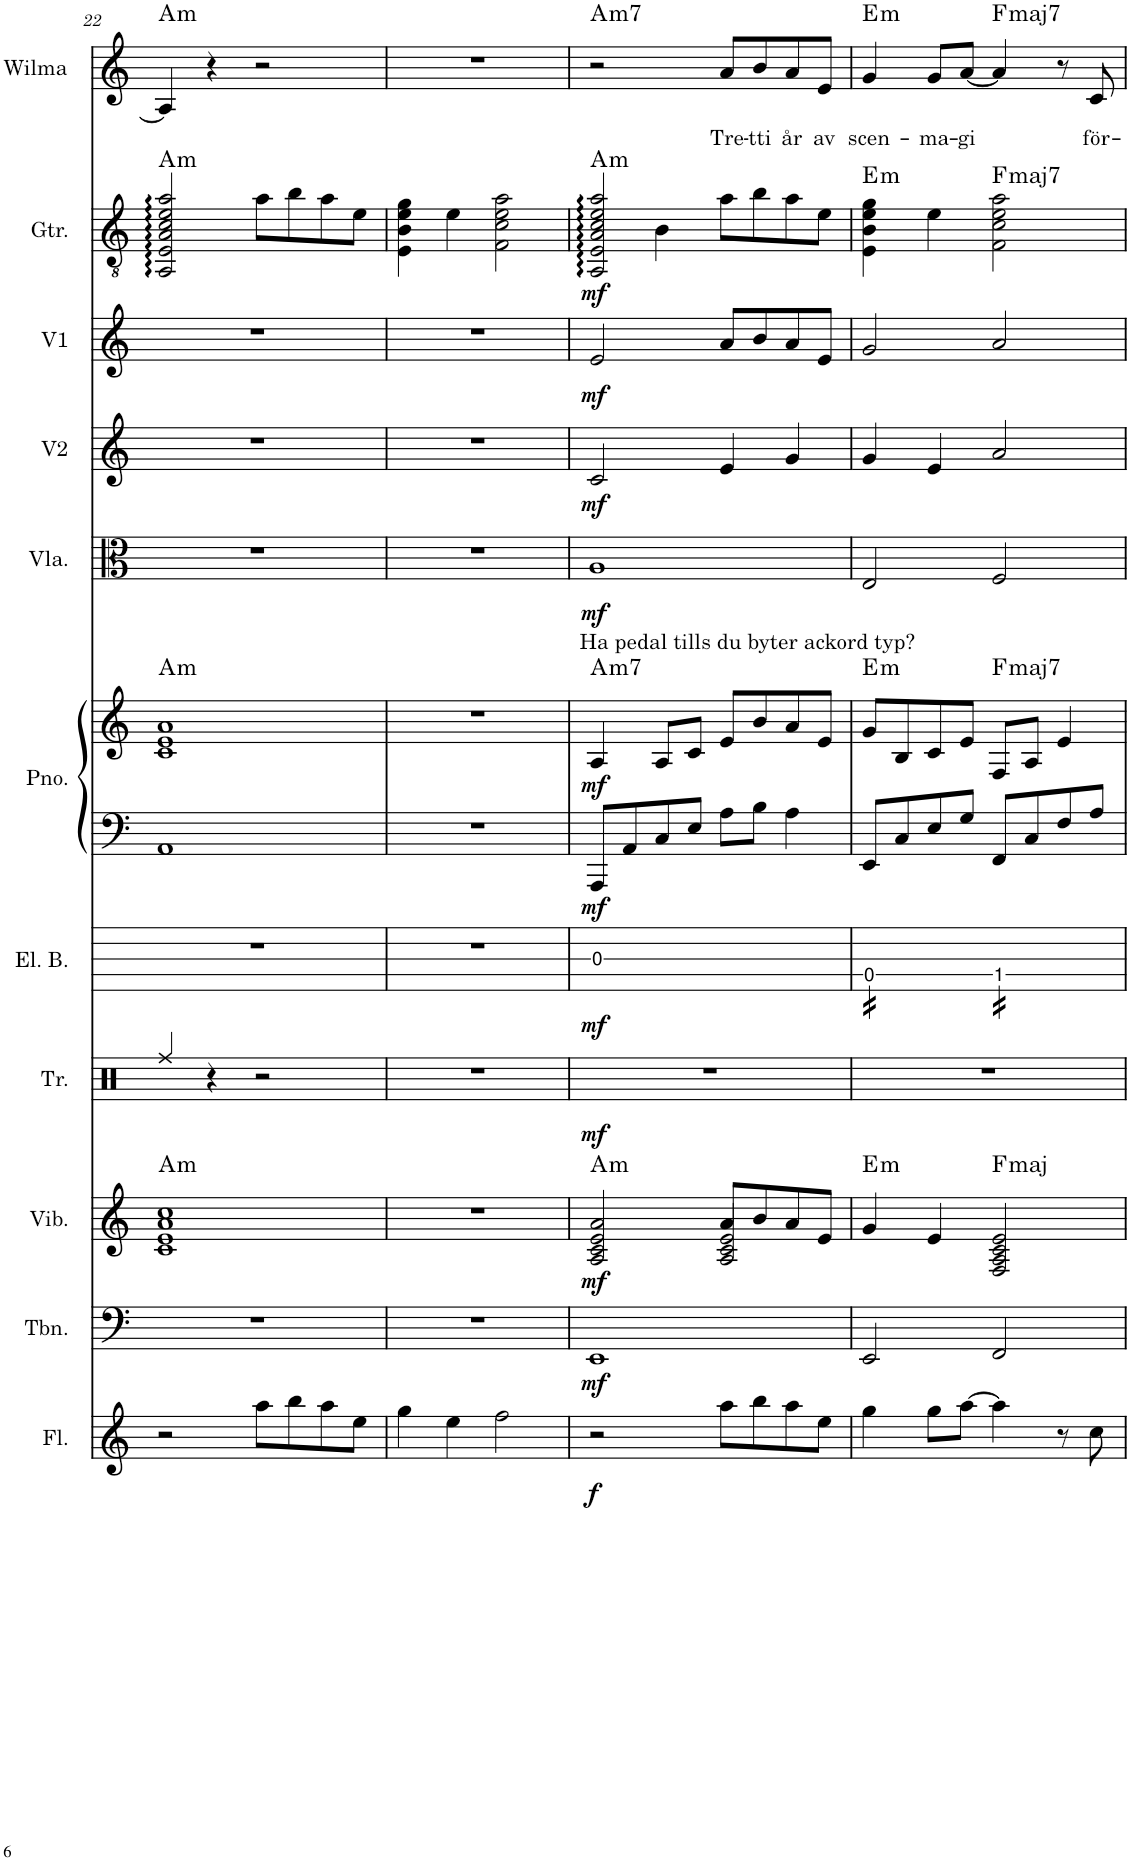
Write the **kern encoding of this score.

**kern	**dynam	**kern	**dynam	**kern	**dynam	**harte	**kern	**dynam	**kern	**kern	**dynam	**kern	**kern	**dynam	**harte	**kern	**dynam	**kern	**dynam	**kern	**dynam	**kern	**kern	**dynam	**harte	**kern	**text	**text	**harte
*part11	*part11	*part10	*part10	*part9	*part9	*part9	*part8	*part8	*part7	*part7	*part7	*part6	*part6	*part6	*part6	*part5	*part5	*part4	*part4	*part3	*part3	*part2	*part2	*part2	*part2	*part1	*part1	*part1	*part1
*staff14	*staff14	*staff13	*staff13	*staff12	*staff12	*	*staff11	*staff11	*staff10	*staff9	*staff9/10	*staff8	*staff7	*staff7/8	*	*staff6	*staff6	*staff5	*staff5	*staff4	*staff4	*staff3	*staff2	*staff2/3	*	*staff1	*staff1	*staff1	*
*I"Flute	*	*I"Trombone	*	*I"Vibraphone	*	*	*I"Trummor	*	*I"5-str. Electric Bass	*	*	*I"Piano	*	*	*	*I"Viola	*	*I"Violin 2	*	*I"Violin 1	*	*I"Gitarr	*	*	*	*I"Wilma (Åsken)	*	*	*
*I'Fl.	*	*I'Tbn.	*	*I'Vib.	*	*	*I'Tr.	*	*I'El. B.	*	*	*I'Pno.	*	*	*	*I'Vla.	*	*I'V2	*	*I'V1	*	*I'Gtr.	*	*	*	*I'Wilma	*	*	*
!!LO:PB:g=z
*clefG2	*	*clefF4	*	*clefG2	*	*	*clefX	*	*	*clefF4	*	*clefF4	*clefG2	*	*	*clefC3	*	*clefG2	*	*clefG2	*	*	*clefGv2	*	*	*clefG2	*	*	*
*	*	*	*	*	*	*	*	*	*Trd7c12	*Trd7c12	*	*	*	*	*	*	*	*	*	*	*	*	*	*	*	*	*	*	*
*k[]	*	*k[]	*	*k[]	*	*	*k[]	*	*k[]	*k[]	*	*k[]	*k[]	*	*	*k[]	*	*k[]	*	*k[]	*	*k[]	*k[]	*	*	*k[]	*	*	*
*M4/4	*	*M4/4	*	*M4/4	*	*	*M4/4	*	*M4/4	*M4/4	*	*M4/4	*M4/4	*	*	*M4/4	*	*M4/4	*	*M4/4	*	*M4/4	*M4/4	*	*	*M4/4	*	*	*
=22	=22	=22	=22	=22	=22	=22	=22	=22	=22	=22	=22	=22	=22	=22	=22	=22	=22	=22	=22	=22	=22	=22	=22	=22	=22	=22	=22	=22	=22
!	!	!	!	!	!	!LO:H:kt=m	!	!	!	!	!	!	!	!	!LO:H:kt=m	!	!	!	!	!	!	!	!	!	!LO:H:kt=m	!	!	!	!LO:H:kt=m
2r	.	1r	.	1c 1e 1a 1cc	.	A:min	4Rff/	.	1r	1r	.	1AA	1c 1e 1a	.	A:min	1r	.	1r	.	1r	.	2AA 2E 2A 2c 2e 2a	2AA/ 2E/ 2A/ 2c/ 2e/ 2a/	.	A:min	4A/]	.	.	A:min
.	.	.	.	.	.	.	4r	.	.	.	.	.	.	.	.	.	.	.	.	.	.	.	.	.	.	4r	.	.	.
8aa\L	.	.	.	.	.	.	2r	.	.	.	.	.	.	.	.	.	.	.	.	.	.	8a\L	8a\L	.	.	2r	.	.	.
8bb\	.	.	.	.	.	.	.	.	.	.	.	.	.	.	.	.	.	.	.	.	.	8b\J	8b\	.	.	.	.	.	.
8aa\	.	.	.	.	.	.	.	.	.	.	.	.	.	.	.	.	.	.	.	.	.	8a\L	8a\	.	.	.	.	.	.
8ee\J	.	.	.	.	.	.	.	.	.	.	.	.	.	.	.	.	.	.	.	.	.	8e\J	8e\J	.	.	.	.	.	.
=23	=23	=23	=23	=23	=23	=23	=23	=23	=23	=23	=23	=23	=23	=23	=23	=23	=23	=23	=23	=23	=23	=23	=23	=23	=23	=23	=23	=23	=23
4gg\	.	1r	.	1r	.	.	1r	.	1r	1r	.	1r	1r	.	.	1r	.	1r	.	1r	.	4E 4B 4e 4g	4E\ 4B\ 4e\ 4g\	.	.	1r	.	.	.
4ee\	.	.	.	.	.	.	.	.	.	.	.	.	.	.	.	.	.	.	.	.	.	4e	4e\	.	.	.	.	.	.
2ff\	.	.	.	.	.	.	.	.	.	.	.	.	.	.	.	.	.	.	.	.	.	2F 2c 2e 2a	2F\ 2c\ 2e\ 2a\	.	.	.	.	.	.
=24	=24	=24	=24	=24	=24	=24	=24	=24	=24	=24	=24	=24	=24	=24	=24	=24	=24	=24	=24	=24	=24	=24	=24	=24	=24	=24	=24	=24	=24
*	*	*	*	*^	*	*	*	*	*	*	*	*	*	*	*	*	*	*	*	*	*	*^	*^	*	*	*	*	*	*
!	!	!	!	!	!	!	!	!	!	!	!	!	!	!LO:TX:a:t=Ha pedal tills du byter ackord typ?	!	!	!	!	!	!	!	!	!	!	!	!	!	!	!	!	!	!
!	!LO:DY:b	!	!LO:DY:b	!	!	!LO:DY:b	!	!	!LO:DY:b	!	!	!LO:DY:b=2	!	!	!	!	!	!	!	!	!	!	!	!	!	!	!	!	!	!	!	!
!	!	!	!	!	!	!	!	!	!	!	!	!LO:DY:n=1:b	!	!	!LO:DY:b=2	!	!	!	!	!	!	!	!	!	!	!	!	!	!	!	!	!
!	!	!	!	!	!	!	!	!	!	!	!	!	!	!	!LO:DY:n=1:b	!	!	!LO:DY:b	!	!LO:DY:b	!	!LO:DY:b	!	!	!	!	!LO:DY:b=2	!	!	!	!	!
!	!	!	!	!	!	!	!LO:H:kt=m	!	!	!	!	!	!	!	!	!LO:H:kt=m7	!	!	!	!	!	!	!	!	!	!	!LO:DY:n=1:b	!LO:H:kt=m	!	!	!	!LO:H:kt=m7
2r	f	1EE	mf	2A/ 2c/ 2e/ 2a/	2ryy	mf	A:min	1r	mf	1AA	1AA	mf mf	8AAA/L	4A/	mf mf	A:min7	1A	mf	2c/	mf	2e/	mf	2AA 2E 2A 2c 2e 2a	4ryy	2AA/ 2E/ 2A/ 2c/ 2e/ 2a/	4ryy	mf mf	A:min	2r	.	.	A:min7
.	.	.	.	.	.	.	.	.	.	.	.	.	8AA/	.	.	.	.	.	.	.	.	.	.	.	.	.	.	.	.	.	.	.
.	.	.	.	.	.	.	.	.	.	.	.	.	8C/	8A/L	.	.	.	.	.	.	.	.	.	4B	.	4B\	.	.	.	.	.	.
.	.	.	.	.	.	.	.	.	.	.	.	.	8E/J	8c/J	.	.	.	.	.	.	.	.	.	.	.	.	.	.	.	.	.	.
!	!	!	!	!	!	!	!	!	!	!	!	!	!	!	!	!	!	!	!	!	!	!	!	!	!	!	!	!	!	!	!LO:LY:b	!
8aa\L	.	.	.	2A/ 2c/ 2e/	8a/L	.	.	.	.	.	.	.	8A\L	8e/L	.	.	.	.	4e/	.	8a/L	.	8a\L	2ryy	8a\L	2ryy	.	.	8a/L	.	Tre-	.
!	!	!	!	!	!	!	!	!	!	!	!	!	!	!	!	!	!	!	!	!	!	!	!	!	!	!	!	!	!	!	!LO:LY:b	!
8bb\	.	.	.	.	8b/	.	.	.	.	.	.	.	8B\J	8b/	.	.	.	.	.	.	8b/	.	8b\J	.	8b\	.	.	.	8b/	.	-tti	.
!	!	!	!	!	!	!	!	!	!	!	!	!	!	!	!	!	!	!	!	!	!	!	!	!	!	!	!	!	!	!	!LO:LY:b	!
8aa\	.	.	.	.	8a/	.	.	.	.	.	.	.	4A\	8a/	.	.	.	.	4g/	.	8a/	.	8a\L	.	8a\	.	.	.	8a/	.	år	.
!	!	!	!	!	!	!	!	!	!	!	!	!	!	!	!	!	!	!	!	!	!	!	!	!	!	!	!	!	!	!	!LO:LY:b	!
8ee\J	.	.	.	.	8e/J	.	.	.	.	.	.	.	.	8e/J	.	.	.	.	.	.	8e/J	.	8e\J	.	8e\J	.	.	.	8e/J	.	av	.
*	*	*	*	*	*	*	*	*	*	*	*	*	*	*	*	*	*	*	*	*	*	*	*v	*v	*	*	*	*	*	*	*	*
*	*	*	*	*	*	*	*	*	*	*	*	*	*	*	*	*	*	*	*	*	*	*	*	*v	*v	*	*	*	*	*	*
=25	=25	=25	=25	=25	=25	=25	=25	=25	=25	=25	=25	=25	=25	=25	=25	=25	=25	=25	=25	=25	=25	=25	=25	=25	=25	=25	=25	=25	=25	=25
!	!	!	!	!	!	!	!LO:H:kt=m	!	!	!	!	!	!	!	!	!LO:H:kt=m	!	!	!	!	!	!	!	!	!	!LO:H:kt=m	!	!	!LO:LY:b	!LO:H:kt=m
*	*	*	*	*v	*v	*	*	*	*	*	*	*	*	*	*	*	*	*	*	*	*	*	*	*	*	*	*	*	*	*
4gg\	.	2EE/	.	4g/	.	E:min	1r	.	2EE\	2EE	.	8EE/L	8g/L	.	E:min	2E/	.	4g/	.	2g/	.	4E 4B 4e 4g	4E\ 4B\ 4e\ 4g\	.	E:min	4g/	.	scen-	E:min
.	.	.	.	.	.	.	.	.	.	.	.	8C/	8B/	.	.	.	.	.	.	.	.	.	.	.	.	.	.	.	.
!	!	!	!	!	!	!	!	!	!	!	!	!	!	!	!	!	!	!	!	!	!	!	!	!	!	!	!	!LO:LY:b	!
8gg\L	.	.	.	4e/	.	.	.	.	.	.	.	8E/	8c/	.	.	.	.	4e/	.	.	.	4e	4e\	.	.	8g/L	.	-ma-	.
!	!	!	!	!	!	!	!	!	!	!	!	!	!	!	!	!	!	!	!	!	!	!	!	!	!	!	!	!LO:LY:b	!
[8aa\J	.	.	.	.	.	.	.	.	.	.	.	8G/J	8e/J	.	.	.	.	.	.	.	.	.	.	.	.	[8a/J	.	-gi	.
!	!	!	!	!	!	!LO:H:kt=maj	!	!	!	!	!	!	!	!	!LO:H:kt=maj7	!	!	!	!	!	!	!	!	!	!LO:H:kt=maj7	!	!	!	!LO:H:kt=maj7
4aa\]	.	2FF/	.	2F/ 2A/ 2c/ 2e/	.	F:maj	.	.	2FF\	2FF	.	8FF/L	8F/L	.	F:maj7	2F/	.	2a/	.	2a/	.	2F 2c 2e 2a	2F\ 2c\ 2e\ 2a\	.	F:maj7	4a/]	.	.	F:maj7
.	.	.	.	.	.	.	.	.	.	.	.	8C/	8A/J	.	.	.	.	.	.	.	.	.	.	.	.	.	.	.	.
8r	.	.	.	.	.	.	.	.	.	.	.	8F/	4e/	.	.	.	.	.	.	.	.	.	.	.	.	8r	.	.	.
!	!	!	!	!	!	!	!	!	!	!	!	!	!	!	!	!	!	!	!	!	!	!	!	!	!	!	!	!LO:LY:b	!
8cc\	.	.	.	.	.	.	.	.	.	.	.	8A/J	.	.	.	.	.	.	.	.	.	.	.	.	.	8c/	.	för-	.
=	=	=	=	=	=	=	=	=	=	=	=	=	=	=	=	=	=	=	=	=	=	=	=	=	=	=	=	=	=
*-	*-	*-	*-	*-	*-	*-	*-	*-	*-	*-	*-	*-	*-	*-	*-	*-	*-	*-	*-	*-	*-	*-	*-	*-	*-	*-	*-	*-	*-
